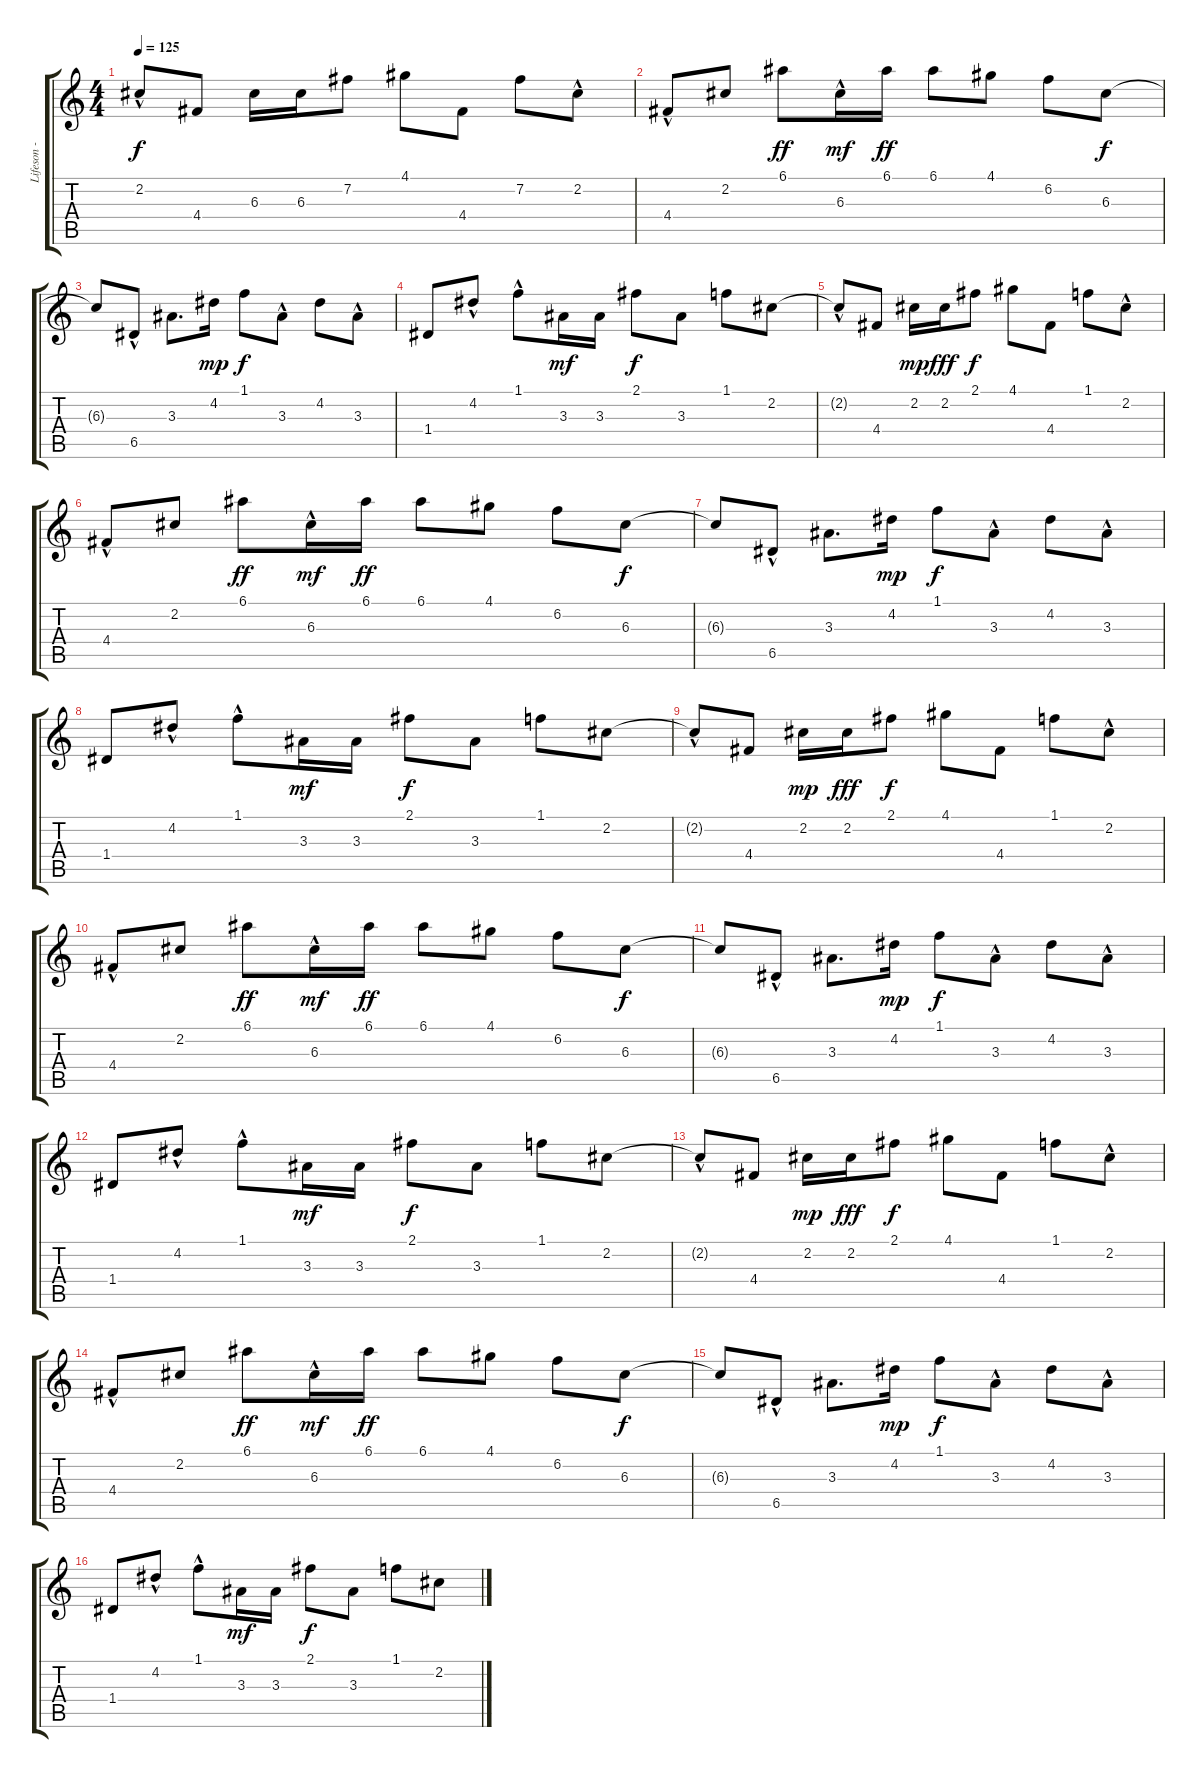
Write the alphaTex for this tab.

\track ("Lifeson - Guitarra2" "Lifeson - ") {instrument electricguitarclean}
\staff {score tabs}
\tuning (E4 B3 G3 D3 A2 E2) {hide}
\ts (4 4)
\tempo 125
\clef g2
\ks c
2.2{hac t}.8{dy f} 4.4.8 6.3.16 6.3.16 7.2.8 4.1.8 4.4.8 7.2.8 2.2{hac}.8 |
4.4{hac}.8 2.2.8 6.1.8{dy ff} 6.3{hac}.16{dy mf} 6.1.16{dy ff} 6.1.8 4.1.8 6.2.8 6.3.8{dy f} |
6.3{t}.8 6.5{hac}.8 3.3.8{d} 4.2.16{dy mp} 1.1.8{dy f} 3.3{hac}.8 4.2.8 3.3{hac}.8 |
1.4.8 4.2{hac}.8 1.1{hac}.8 3.3.16{dy mf} 3.3.16 2.1.8{dy f} 3.3.8 1.1.8 2.2.8 |
2.2{hac t}.8 4.4.8 2.2.16{dy mp} 2.2.16{dy fff} 2.1.8{dy f} 4.1.8 4.4.8 1.1.8 2.2{hac}.8 |
4.4{hac}.8 2.2.8 6.1.8{dy ff} 6.3{hac}.16{dy mf} 6.1.16{dy ff} 6.1.8 4.1.8 6.2.8 6.3.8{dy f} |
6.3{t}.8 6.5{hac}.8 3.3.8{d} 4.2.16{dy mp} 1.1.8{dy f} 3.3{hac}.8 4.2.8 3.3{hac}.8 |
1.4.8 4.2{hac}.8 1.1{hac}.8 3.3.16{dy mf} 3.3.16 2.1.8{dy f} 3.3.8 1.1.8 2.2.8 |
2.2{hac t}.8 4.4.8 2.2.16{dy mp} 2.2.16{dy fff} 2.1.8{dy f} 4.1.8 4.4.8 1.1.8 2.2{hac}.8 |
4.4{hac}.8 2.2.8 6.1.8{dy ff} 6.3{hac}.16{dy mf} 6.1.16{dy ff} 6.1.8 4.1.8 6.2.8 6.3.8{dy f} |
6.3{t}.8 6.5{hac}.8 3.3.8{d} 4.2.16{dy mp} 1.1.8{dy f} 3.3{hac}.8 4.2.8 3.3{hac}.8 |
1.4.8 4.2{hac}.8 1.1{hac}.8 3.3.16{dy mf} 3.3.16 2.1.8{dy f} 3.3.8 1.1.8 2.2.8 |
2.2{hac t}.8 4.4.8 2.2.16{dy mp} 2.2.16{dy fff} 2.1.8{dy f} 4.1.8 4.4.8 1.1.8 2.2{hac}.8 |
4.4{hac}.8 2.2.8 6.1.8{dy ff} 6.3{hac}.16{dy mf} 6.1.16{dy ff} 6.1.8 4.1.8 6.2.8 6.3.8{dy f} |
6.3{t}.8 6.5{hac}.8 3.3.8{d} 4.2.16{dy mp} 1.1.8{dy f} 3.3{hac}.8 4.2.8 3.3{hac}.8 |
1.4.8 4.2{hac}.8 1.1{hac}.8 3.3.16{dy mf} 3.3.16 2.1.8{dy f} 3.3.8 1.1.8 2.2.8
